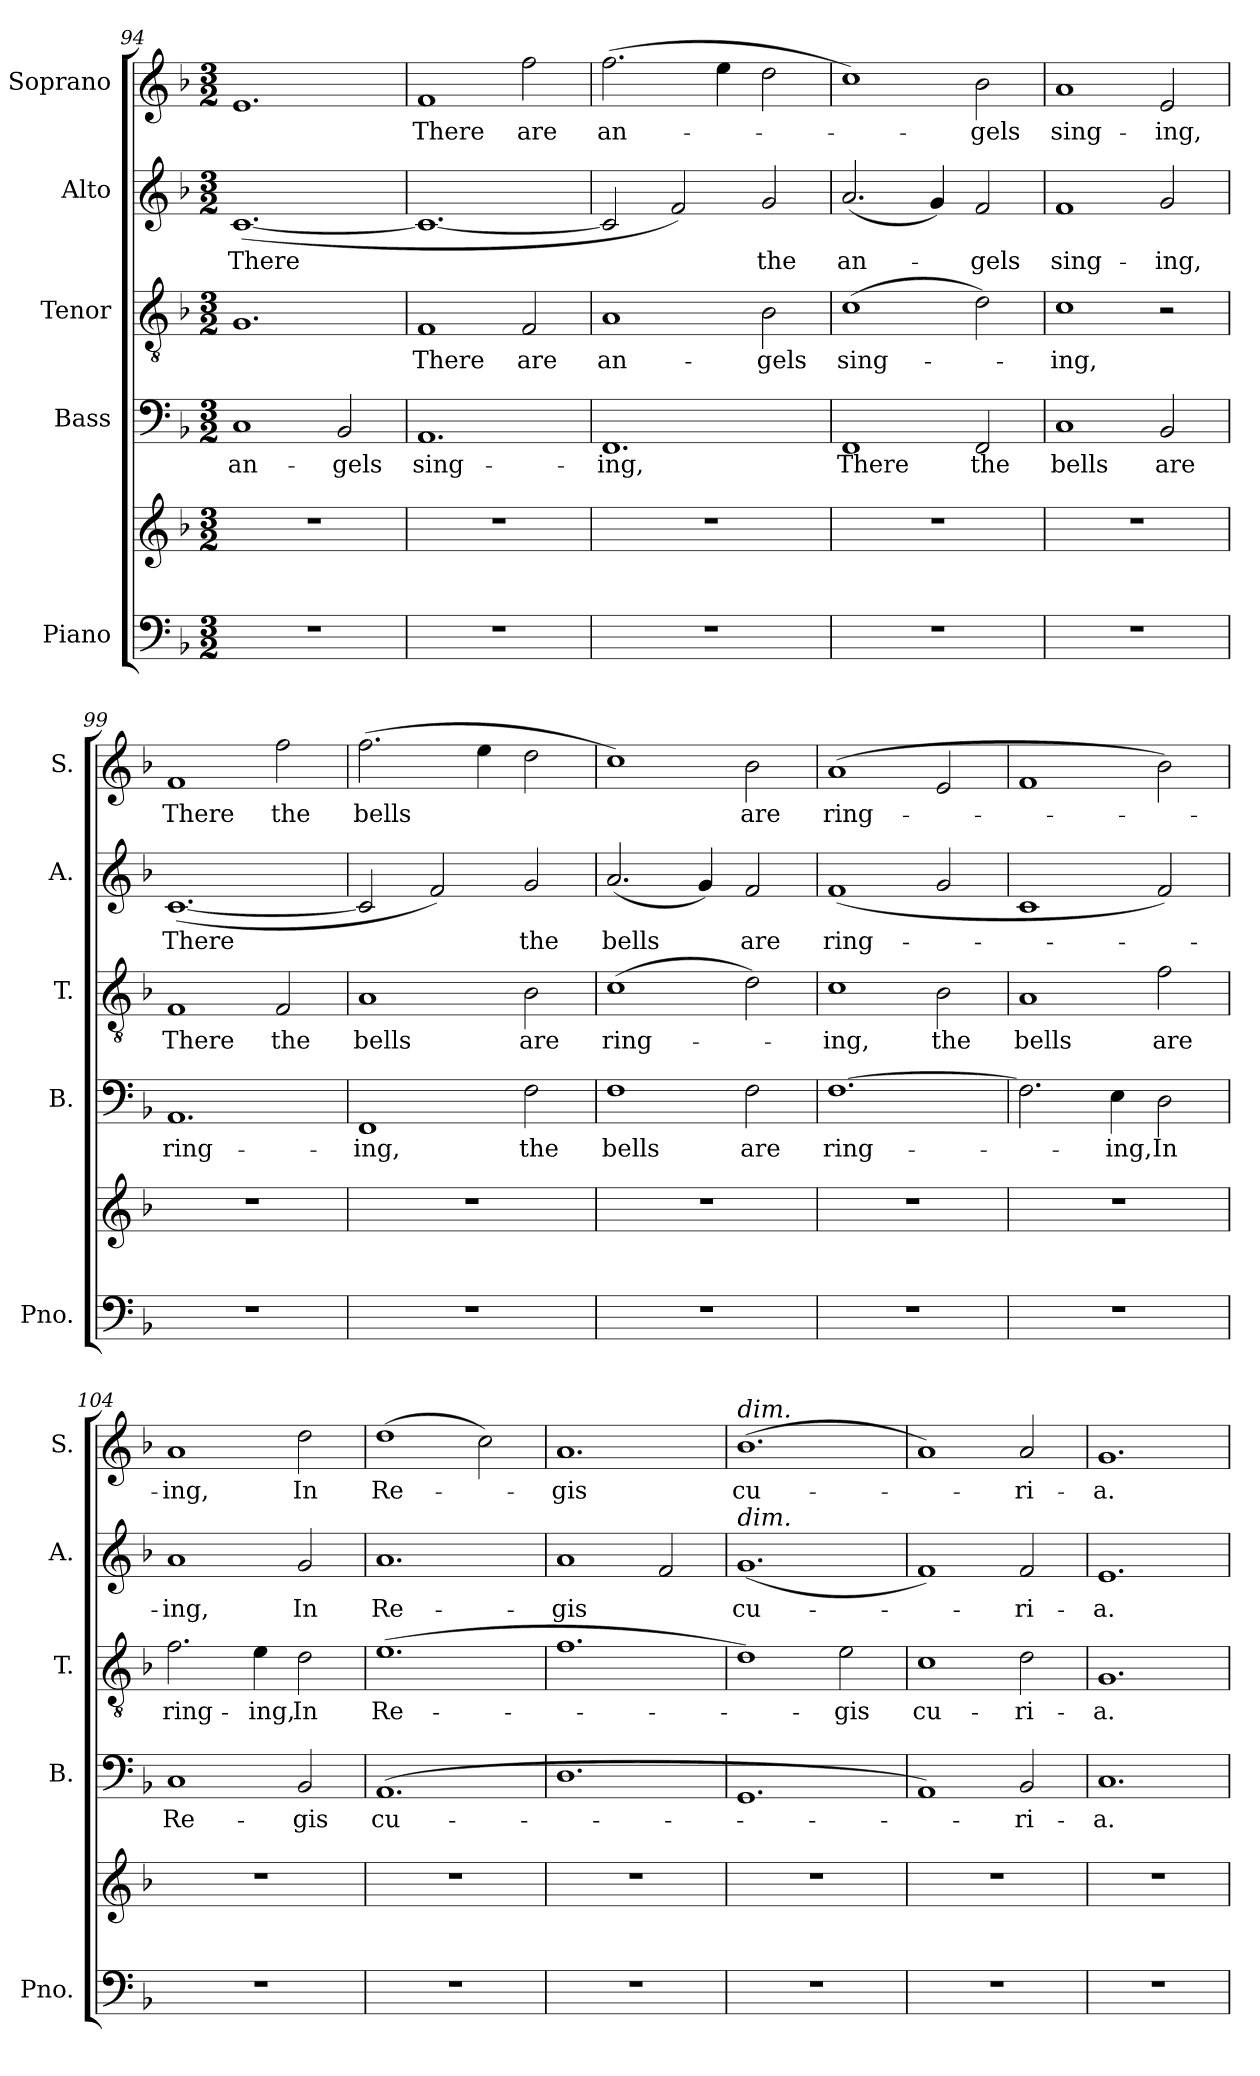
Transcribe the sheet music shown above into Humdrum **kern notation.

**kern	**kern	**kern	**text	**kern	**text	**kern	**text	**kern	**text
*part5	*part5	*part4	*part4	*part3	*part3	*part2	*part2	*part1	*part1
*staff6	*staff5	*staff4	*staff4	*staff3	*staff3	*staff2	*staff2	*staff1	*staff1
*I"Piano	*	*I"Bass	*	*I"Tenor	*	*I"Alto	*	*I"Soprano	*
*I'Pno.	*	*I'B.	*	*I'T.	*	*I'A.	*	*I'S.	*
*clefF4	*clefG2	*clefF4	*	*clefGv2	*	*clefG2	*	*clefG2	*
*k[b-]	*k[b-]	*k[b-]	*	*k[b-]	*	*k[b-]	*	*k[b-]	*
*M3/2	*M3/2	*M3/2	*	*M3/2	*	*M3/2	*	*M3/2	*
=94	=94	=94	=94	=94	=94	=94	=94	=94	=94
1.r	1.r	1C	an-	1.G	.	([1.c	There	1.e	.
.	.	2BB-/	-gels	.	.	.	.	.	.
=95	=95	=95	=95	=95	=95	=95	=95	=95	=95
1.r	1.r	1.AA	sing-	1F	There	1.c_	.	1f	There
.	.	.	.	2F/	are	.	.	2ff\	are
=96	=96	=96	=96	=96	=96	=96	=96	=96	=96
1.r	1.r	1.FF	-ing,	1A	an-	2c/]	.	(2.ff\	an-
.	.	.	.	.	.	2f/)	.	.	.
.	.	.	.	.	.	.	.	4ee\	.
.	.	.	.	2B-\	-gels	2g/	the	2dd\	.
=97	=97	=97	=97	=97	=97	=97	=97	=97	=97
1.r	1.r	1FF	There	(1c	sing-	(2.a/	an-	1cc)	.
.	.	.	.	.	.	4g/)	.	.	.
.	.	2FF/	the	2d\)	.	2f/	-gels	2b-\	-gels
=98	=98	=98	=98	=98	=98	=98	=98	=98	=98
1.r	1.r	1C	bells	1c	-ing,	1f	sing-	1a	sing-
.	.	2BB-/	are	2r	.	2g/	-ing,	2e/	-ing,
!!LO:LB:g=z
=99	=99	=99	=99	=99	=99	=99	=99	=99	=99
1.r	1.r	1.AA	ring-	1F	There	([1.c	There	1f	There
.	.	.	.	2F/	the	.	.	2ff\	the
=100	=100	=100	=100	=100	=100	=100	=100	=100	=100
1.r	1.r	1FF	-ing,	1A	bells	2c/]	.	(2.ff\	bells
.	.	.	.	.	.	2f/)	.	.	.
.	.	.	.	.	.	.	.	4ee\	.
.	.	2F\	the	2B-\	are	2g/	the	2dd\	.
=101	=101	=101	=101	=101	=101	=101	=101	=101	=101
1.r	1.r	1F	bells	(1c	ring-	(2.a/	bells	1cc)	.
.	.	.	.	.	.	4g/)	.	.	.
.	.	2F\	are	2d\)	.	2f/	are	2b-\	are
=102	=102	=102	=102	=102	=102	=102	=102	=102	=102
1.r	1.r	[1.F	ring-	1c	-ing,	(1f	ring-	(1a	ring-
.	.	.	.	2B-\	the	2g/	.	2e/	.
=103	=103	=103	=103	=103	=103	=103	=103	=103	=103
1.r	1.r	2.F\]	.	1A	bells	1c	.	1f	.
.	.	4E\	-ing,	.	.	.	.	.	.
.	.	2D\	In	2f\	are	2f/)	.	2b-\)	.
=104	=104	=104	=104	=104	=104	=104	=104	=104	=104
1.r	1.r	1C	Re-	2.f\	ring-	1a	-ing,	1a	-ing,
.	.	.	.	4e\	-ing,	.	.	.	.
.	.	2BB-/	-gis	2d\	In	2g/	In	2dd\	In
!!LO:PB:g=z
=105	=105	=105	=105	=105	=105	=105	=105	=105	=105
1.r	1.r	(1.AA	cu-	(1.e	Re-	1.a	Re-	(1dd	Re-
.	.	.	.	.	.	.	.	2cc\)	.
=106	=106	=106	=106	=106	=106	=106	=106	=106	=106
1.r	1.r	1.D	.	1.f	.	1a	-gis	1.a	-gis
.	.	.	.	.	.	2f/	.	.	.
=107	=107	=107	=107	=107	=107	=107	=107	=107	=107
!	!	!	!	!	!	!	!	!LO:TX:a:i:t=dim.	!
!	!	!	!	!	!	!LO:TX:a:i:t=dim.	!	!	!
1.r	1.r	1.GG	.	1d)	.	(1.g	cu-	(1.b-	cu-
.	.	.	.	2e\	-gis	.	.	.	.
=108	=108	=108	=108	=108	=108	=108	=108	=108	=108
1.r	1.r	1AA)	.	1c	cu-	1f)	.	1a)	.
.	.	2BB-/	-ri-	2d\	-ri-	2f/	-ri-	2a/	-ri-
=109	=109	=109	=109	=109	=109	=109	=109	=109	=109
1.r	1.r	1.C	-a.	1.G	-a.	1.e	-a.	1.g	-a.
=	=	=	=	=	=	=	=	=	=
*-	*-	*-	*-	*-	*-	*-	*-	*-	*-
